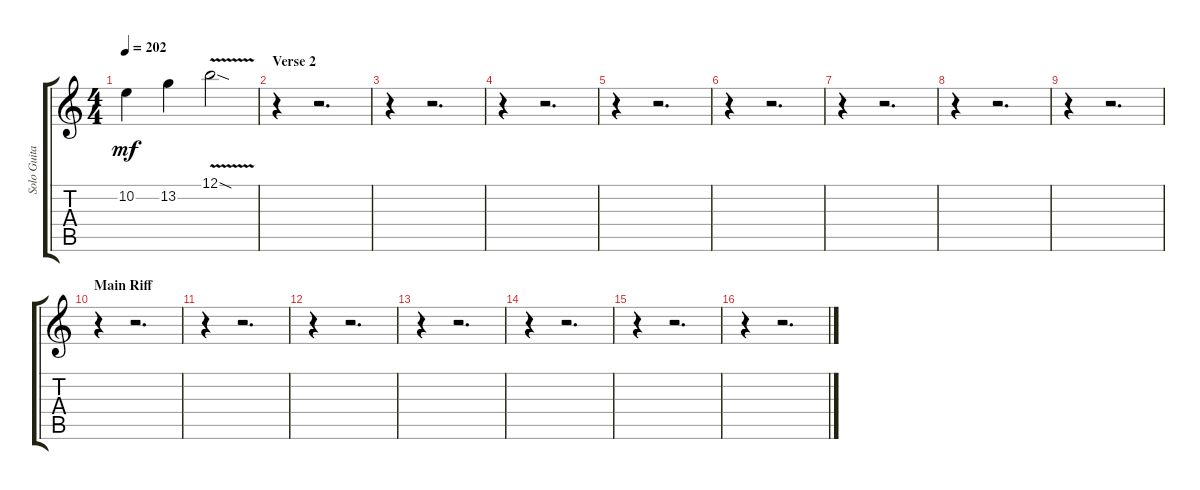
\track ("Solo Guitar Adv." "Solo Guita") {instrument distortionguitar}
\staff {score tabs}
\tuning (B3 Gb3 D3 A2 E2 B1) {hide}
\ts (4 4)
\tempo 202
\clef g2
\ks c
10.2.4{dy mf} 13.2.4 12.1{v sod}.2 |
\section ("" "Verse 2")
r.4 r.2{d} |
r.4 r.2{d} |
r.4 r.2{d} |
r.4 r.2{d} |
r.4 r.2{d} |
r.4 r.2{d} |
r.4 r.2{d} |
r.4 r.2{d} |
\section ("" "Main Riff")
r.4 r.2{d} |
r.4 r.2{d} |
r.4 r.2{d} |
r.4 r.2{d} |
r.4 r.2{d} |
r.4 r.2{d} |
r.4 r.2{d}
